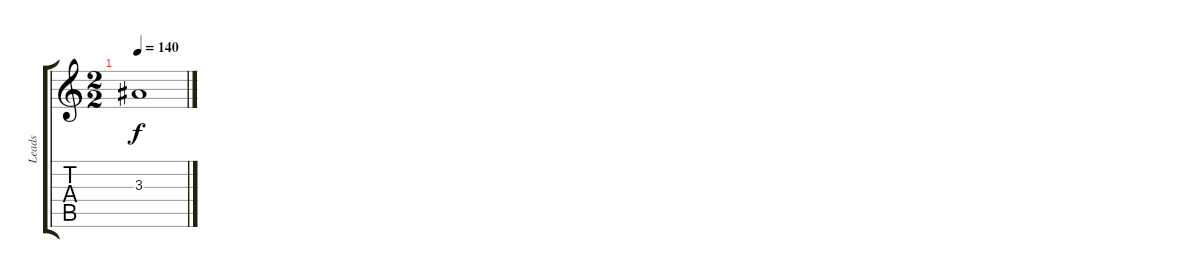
\track ("Leads" "Leads") {instrument distortionguitar}
\staff {score tabs}
\tuning (E4 B3 G3 D3 A2 E2) {hide}
\ts (2 2)
\tempo 140
\clef g2
\ks c
3.3{t}.1{dy f}
